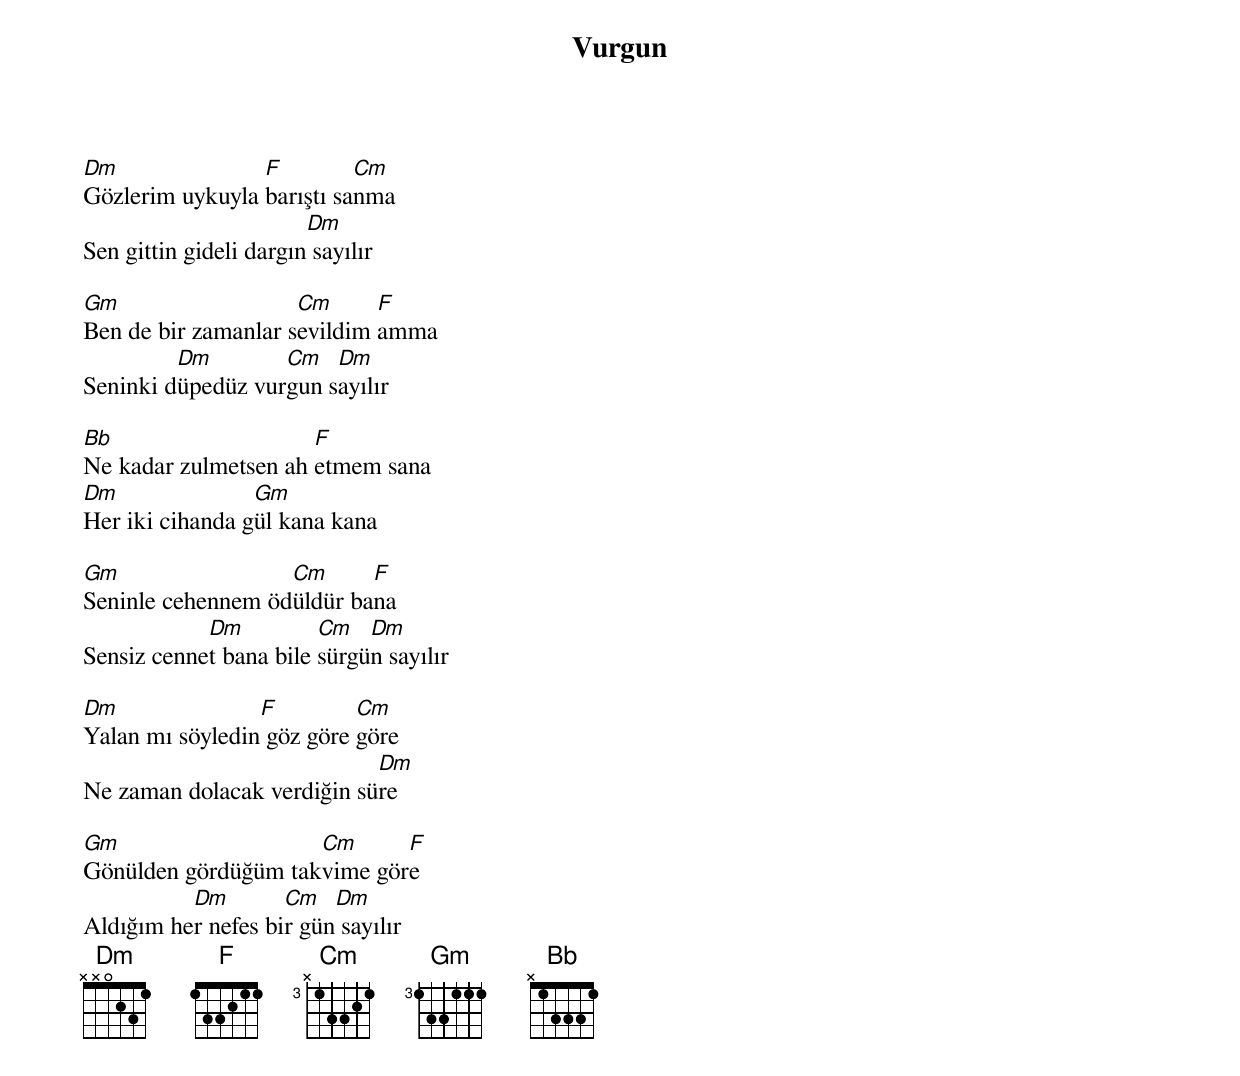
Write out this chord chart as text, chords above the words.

{title: Vurgun}
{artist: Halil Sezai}

Dm               F         Cm
Gözlerim uykuyla barıştı sanma
                        Dm
Sen gittin gideli dargın sayılır

Gm                   Cm      F
Ben de bir zamanlar sevildim amma
         Dm        Cm   Dm
Seninki düpedüz vurgun sayılır

Bb                    F
Ne kadar zulmetsen ah etmem sana
Dm               Gm
Her iki cihanda gül kana kana

Gm                 Cm      F
Seninle cehennem ödüldür bana
            Dm          Cm   Dm
Sensiz cennet bana bile sürgün sayılır

Dm               F         Cm
Yalan mı söyledin göz göre göre
                            Dm
Ne zaman dolacak verdiğin süre

Gm                   Cm      F
Gönülden gördüğüm takvime göre
          Dm        Cm   Dm
Aldığım her nefes bir gün sayılır
